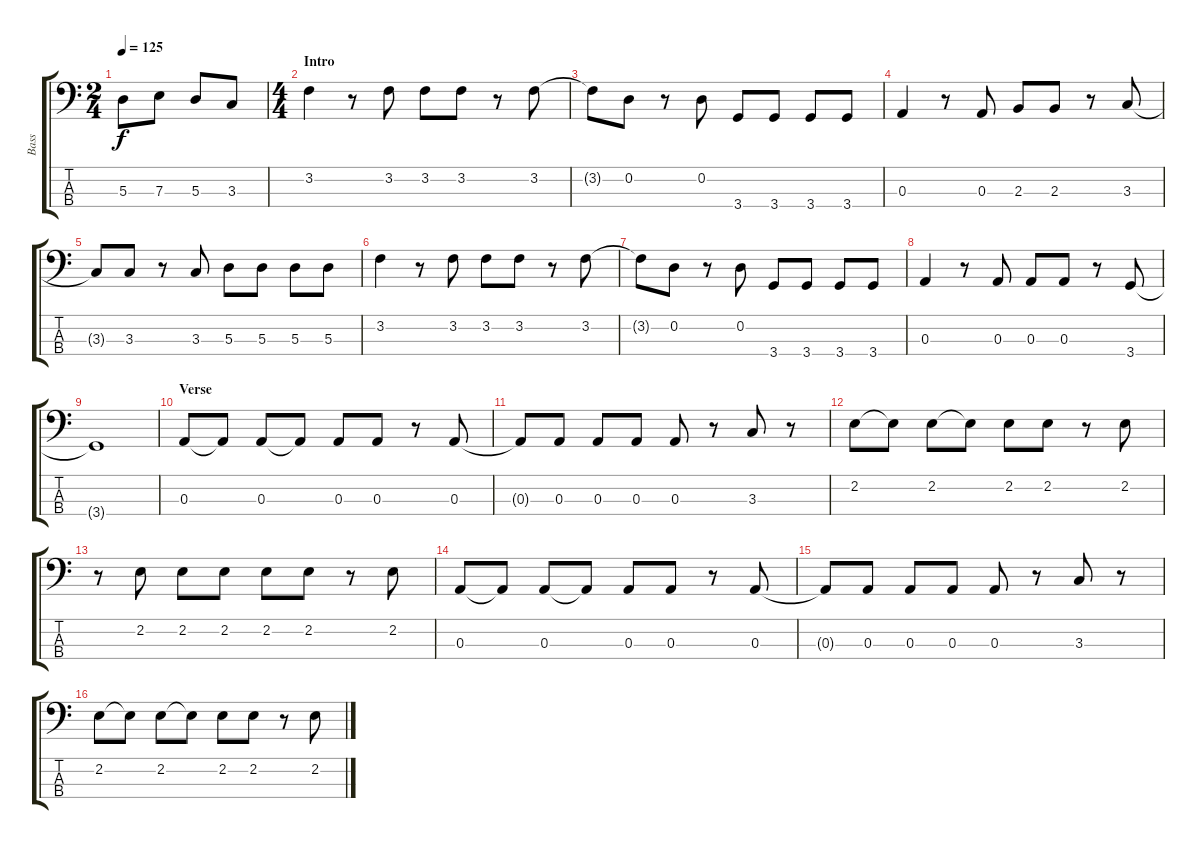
\track ("Bass" "Bass") {instrument electricbassfinger}
\staff {score tabs}
\tuning (G2 D2 A1 E1) {hide}
\ts (2 4)
\tempo 125
\clef f4
\ks c
5.3.8{dy f instrument electricbassfinger} 7.3.8 5.3.8 3.3.8 |
\ts (4 4)
\section ("" "Intro")
3.2.4 r.8 3.2.8 3.2.8 3.2.8 r.8 3.2.8 |
3.2{t}.8 0.2.8 r.8 0.2.8 3.4.8 3.4.8 3.4.8 3.4.8 |
0.3.4 r.8 0.3.8 2.3.8 2.3.8 r.8 3.3.8 |
3.3{t}.8 3.3.8 r.8 3.3.8 5.3.8 5.3.8 5.3.8 5.3.8 |
3.2.4 r.8 3.2.8 3.2.8 3.2.8 r.8 3.2.8 |
3.2{t}.8 0.2.8 r.8 0.2.8 3.4.8 3.4.8 3.4.8 3.4.8 |
0.3.4 r.8 0.3.8 0.3.8 0.3.8 r.8 3.4.8 |
3.4{t}.1 |
\section ("" "Verse")
0.3.8 0.3{t}.8 0.3.8 0.3{t}.8 0.3.8 0.3.8 r.8 0.3.8 |
0.3{t}.8 0.3.8 0.3.8 0.3.8 0.3.8 r.8 3.3.8 r.8 |
2.2.8 2.2{t}.8 2.2.8 2.2{t}.8 2.2.8 2.2.8 r.8 2.2.8 |
r.8 2.2.8 2.2.8 2.2.8 2.2.8 2.2.8 r.8 2.2.8 |
0.3.8 0.3{t}.8 0.3.8 0.3{t}.8 0.3.8 0.3.8 r.8 0.3.8 |
0.3{t}.8 0.3.8 0.3.8 0.3.8 0.3.8 r.8 3.3.8 r.8 |
2.2.8 2.2{t}.8 2.2.8 2.2{t}.8 2.2.8 2.2.8 r.8 2.2.8
